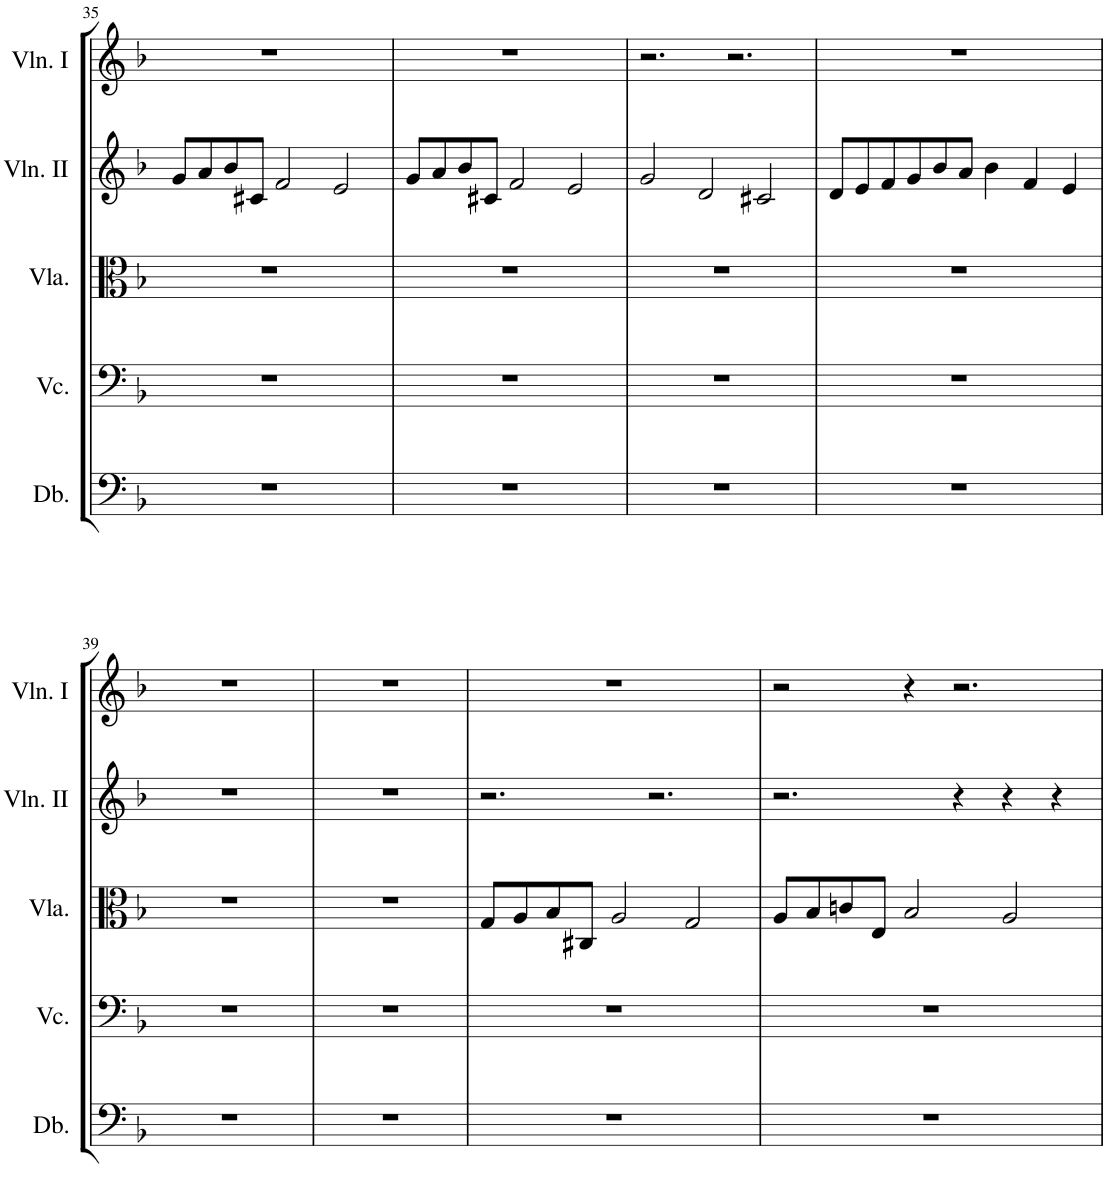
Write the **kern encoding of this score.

**kern	**kern	**kern	**kern	**kern
*part5	*part4	*part3	*part2	*part1
*staff5	*staff4	*staff3	*staff2	*staff1
*I"Double Bass	*I"Violoncello	*I"Viola	*I"Violin II	*I"Violin I
*I'Db.	*I'Vc.	*I'Vla.	*I'Vln. II	*I'Vln. I
!!LO:PB:g=z
*clefF4	*clefF4	*clefC3	*clefG2	*clefG2
*Trd7c12	*	*	*	*
*k[b-]	*k[b-]	*k[b-]	*k[b-]	*k[b-]
*d:	*d:	*d:	*d:	*d:
*M6/4	*M6/4	*M6/4	*M6/4	*M6/4
=35	=35	=35	=35	=35
1.r	1.r	1.r	8g/L	1.r
.	.	.	8a/	.
.	.	.	8b-/	.
.	.	.	8c#X/J	.
.	.	.	2f/	.
.	.	.	2e/	.
=36	=36	=36	=36	=36
1.r	1.r	1.r	8g/L	1.r
.	.	.	8a/	.
.	.	.	8b-/	.
.	.	.	8c#X/J	.
.	.	.	2f/	.
.	.	.	2e/	.
=37	=37	=37	=37	=37
1.r	1.r	1.r	2g/	2.r
.	.	.	2d/	.
.	.	.	.	2.r
.	.	.	2c#X/	.
=38	=38	=38	=38	=38
1.r	1.r	1.r	8d/L	1.r
.	.	.	8e/	.
.	.	.	8f/	.
.	.	.	8g/	.
.	.	.	8b-/	.
.	.	.	8a/J	.
.	.	.	4b-\	.
.	.	.	4f/	.
.	.	.	4e/	.
!!LO:LB:g=z
=39	=39	=39	=39	=39
1.r	1.r	1.r	1.r	1.r
=40	=40	=40	=40	=40
1.r	1.r	1.r	1.r	1.r
=41	=41	=41	=41	=41
1.r	1.r	8G/L	2.r	1.r
.	.	8A/	.	.
.	.	8B-/	.	.
.	.	8C#X/J	.	.
.	.	2A/	.	.
.	.	.	2.r	.
.	.	2G/	.	.
=42	=42	=42	=42	=42
1.r	1.r	8A/L	2.r	2r
.	.	8B-/	.	.
.	.	8cn/	.	.
.	.	8E/J	.	.
.	.	2B-/	.	4r
.	.	.	4r	2.r
.	.	2A/	4r	.
.	.	.	4r	.
=	=	=	=	=
*-	*-	*-	*-	*-
